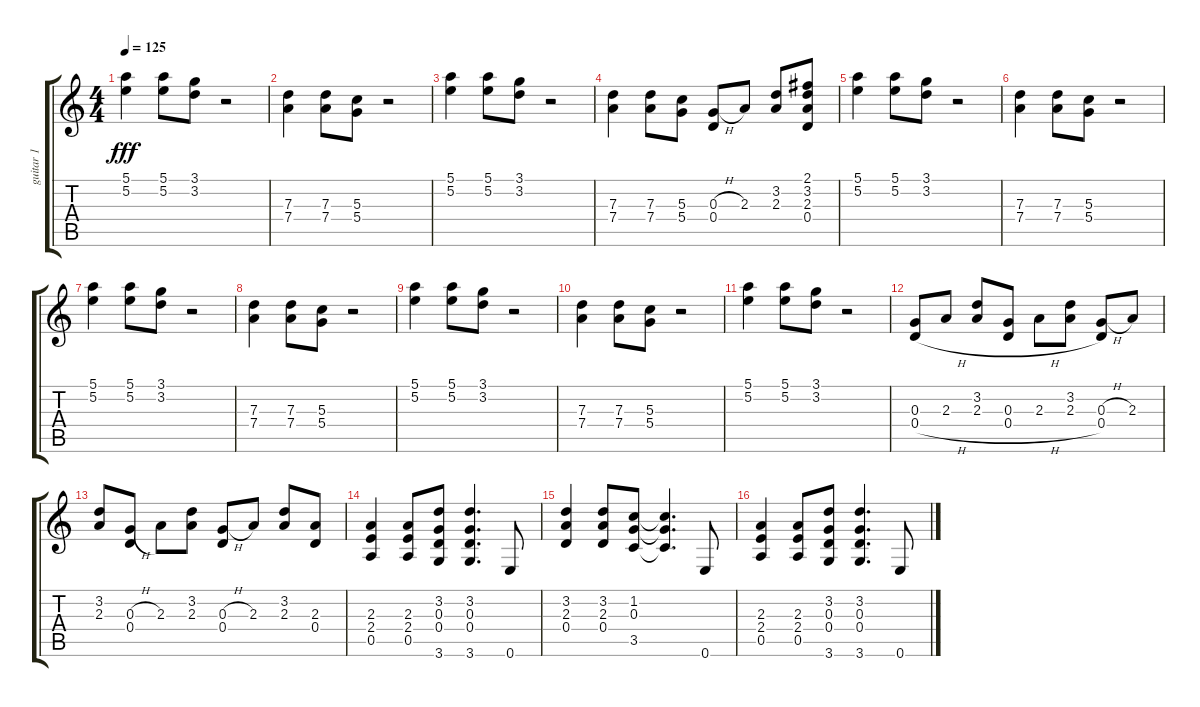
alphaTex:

\track ("guitar 1" "guitar 1") {instrument overdrivenguitar}
\staff {score tabs}
\tuning (E4 B3 G3 D3 A2 E2) {hide}
\ts (4 4)
\tempo 125
\clef g2
\ks c
(5.1 5.2).4{dy fff} (5.1 5.2).8 (3.1 3.2).8 r.2 |
(7.3 7.4).4 (7.3 7.4).8 (5.3 5.4).8 r.2 |
(5.1 5.2).4 (5.1 5.2).8 (3.1 3.2).8 r.2 |
(7.3 7.4).4 (7.3 7.4).8 (5.3 5.4).8 (0.3{h} 0.4).8 2.3.8 (3.2 2.3).8 (2.1 3.2 2.3 0.4).8 |
(5.1 5.2).4 (5.1 5.2).8 (3.1 3.2).8 r.2 |
(7.3 7.4).4 (7.3 7.4).8 (5.3 5.4).8 r.2 |
(5.1 5.2).4 (5.1 5.2).8 (3.1 3.2).8 r.2 |
(7.3 7.4).4 (7.3 7.4).8 (5.3 5.4).8 r.2 |
(5.1 5.2).4 (5.1 5.2).8 (3.1 3.2).8 r.2 |
(7.3 7.4).4 (7.3 7.4).8 (5.3 5.4).8 r.2 |
(5.1 5.2).4 (5.1 5.2).8 (3.1 3.2).8 r.2 |
(0.3 0.4{h}).8 2.3.8 (3.2 2.3).8 (0.3 0.4{h}).8 2.3.8 (3.2 2.3).8 (0.3{h} 0.4).8 2.3.8 |
(3.2 2.3).8 (0.3{h} 0.4).8 2.3.8 (3.2 2.3).8 (0.3{h} 0.4).8 2.3.8 (3.2 2.3).8 (2.3 0.4).8 |
(2.3 2.4 0.5).4 (2.3 2.4 0.5).8 (3.2 0.3 0.4 3.6).8 (3.2 0.3 0.4 3.6).4{d} 0.6.8 |
(3.2 2.3 0.4).4 (3.2 2.3 0.4).8 (1.2 0.3 3.5).8 (1.2{t} 0.3{t} 3.5{t}).4{d} 0.6.8 |
(2.3 2.4 0.5).4 (2.3 2.4 0.5).8 (3.2 0.3 0.4 3.6).8 (3.2 0.3 0.4 3.6).4{d} 0.6.8
